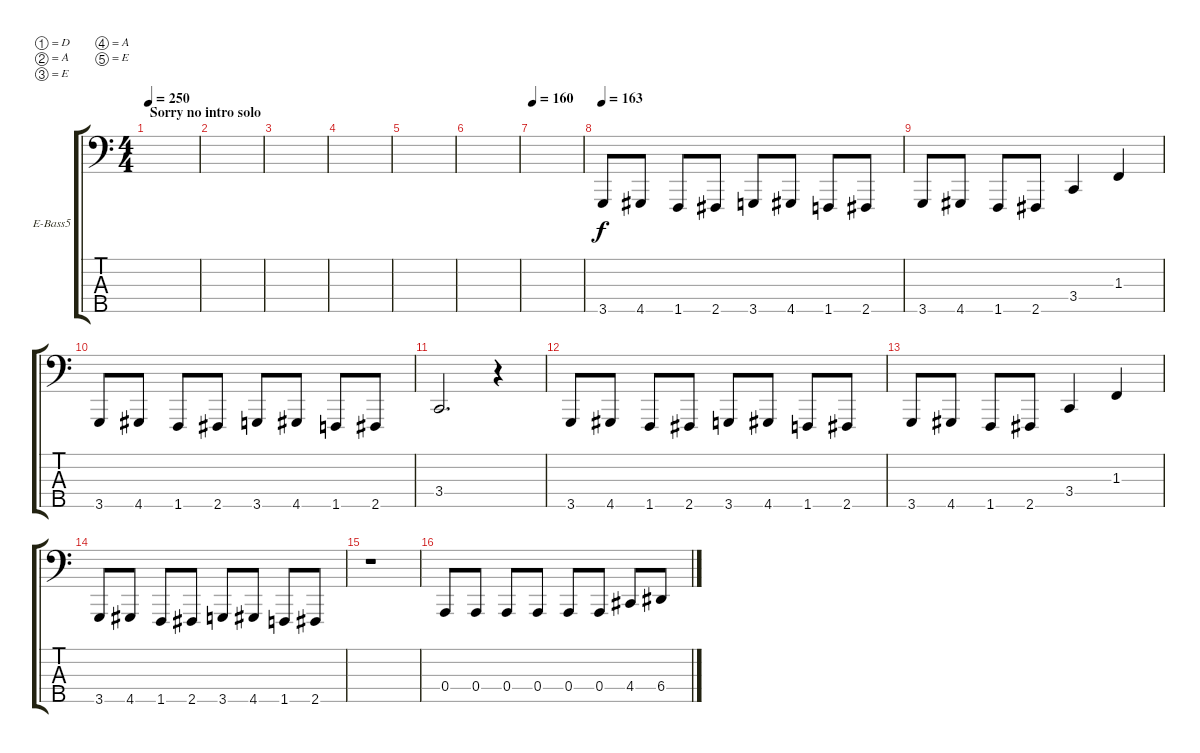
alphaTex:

\defaultSystemsLayout 4
\bracketExtendMode groupsimilarinstruments
\firstSystemTrackNameOrientation horizontal
\otherSystemsTrackNameOrientation horizontal
\track ("Electric Bass" "E-Bass5") {instrument electricbassfinger}
\staff {score tabs}
\tuning (D2 A1 E1 A0 E0)
\ts (4 4)
\section ("" "Sorry no intro solo ")
\tempo 250
\clef f4
\ks c
|
\section ("" "")
|
|
|
|
|
\tempo 160
|
\tempo 163
\scale
0.485477 3.5.8 4.5.8 1.5.8 2.5.8 3.5.8 4.5.8 1.5.8 2.5.8 |
\scale
0.257261 3.5.8 4.5.8 1.5.8 2.5.8 3.4.4 1.3.4 |
\scale
0.257261 3.5.8 4.5.8 1.5.8 2.5.8 3.5.8 4.5.8 1.5.8 2.5.8 |
\scale
0.333333 3.4.2{d} r.4 |
\scale
0.333333 3.5.8 4.5.8 1.5.8 2.5.8 3.5.8 4.5.8 1.5.8 2.5.8 |
\scale
0.333333 3.5.8 4.5.8 1.5.8 2.5.8 3.4.4 1.3.4 |
\scale
0.333333 3.5.8 4.5.8 1.5.8 2.5.8 3.5.8 4.5.8 1.5.8 2.5.8 |
\scale
0.333333 r.1 |
\scale
0.333333 0.4.8 0.4.8 0.4.8 0.4.8 0.4.8 0.4.8 4.4.8 6.4.8
